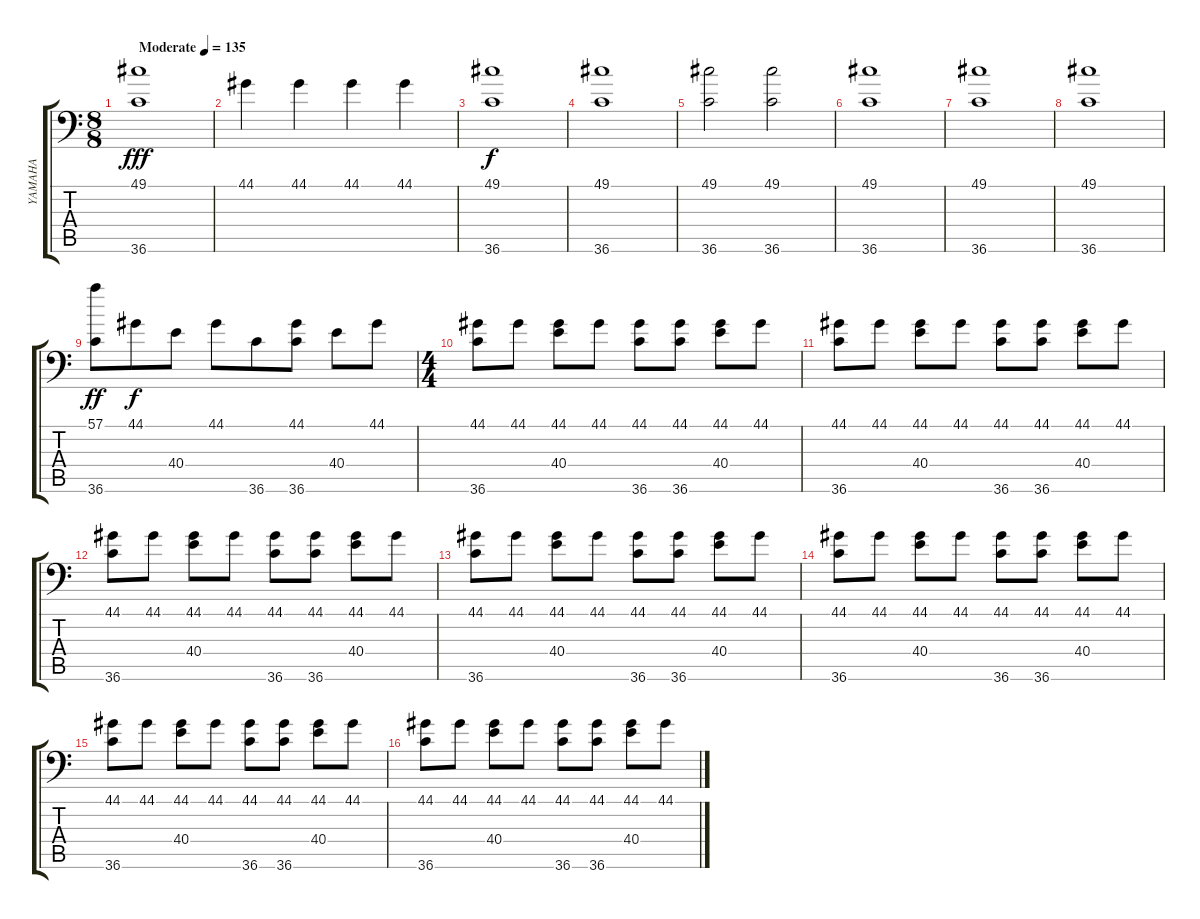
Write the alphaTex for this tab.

\track ("YAMAHA" "YAMAHA") {instrument acousticgrandpiano}
\staff {score tabs}
\tuning (C-1 C-1 C-1 C-1 C-1 C-1) {hide}
\ts (8 8)
\tempo (135 "Moderate")
\clef f4
\ks c
(49.1 36.6).1{dy fff instrument acousticgrandpiano} |
44.1.4 44.1.4 44.1.4 44.1.4 |
(49.1 36.6).1{dy f} |
(49.1 36.6).1 |
(49.1 36.6).2 (49.1 36.6).2 |
(49.1 36.6).1 |
(49.1 36.6).1 |
(49.1 36.6).1 |
(57.1 36.6).8{dy ff} 44.1.8{dy f} 40.4.8 44.1.8 36.6.8 (44.1 36.6).8 40.4.8 44.1.8 |
\ts (4 4)
(44.1 36.6).8 44.1.8 (44.1 40.4).8 44.1.8 (44.1 36.6).8 (44.1 36.6).8 (44.1 40.4).8 44.1.8 |
(44.1 36.6).8 44.1.8 (44.1 40.4).8 44.1.8 (44.1 36.6).8 (44.1 36.6).8 (44.1 40.4).8 44.1.8 |
(44.1 36.6).8 44.1.8 (44.1 40.4).8 44.1.8 (44.1 36.6).8 (44.1 36.6).8 (44.1 40.4).8 44.1.8 |
(44.1 36.6).8 44.1.8 (44.1 40.4).8 44.1.8 (44.1 36.6).8 (44.1 36.6).8 (44.1 40.4).8 44.1.8 |
(44.1 36.6).8 44.1.8 (44.1 40.4).8 44.1.8 (44.1 36.6).8 (44.1 36.6).8 (44.1 40.4).8 44.1.8 |
(44.1 36.6).8 44.1.8 (44.1 40.4).8 44.1.8 (44.1 36.6).8 (44.1 36.6).8 (44.1 40.4).8 44.1.8 |
(44.1 36.6).8 44.1.8 (44.1 40.4).8 44.1.8 (44.1 36.6).8 (44.1 36.6).8 (44.1 40.4).8 44.1.8
